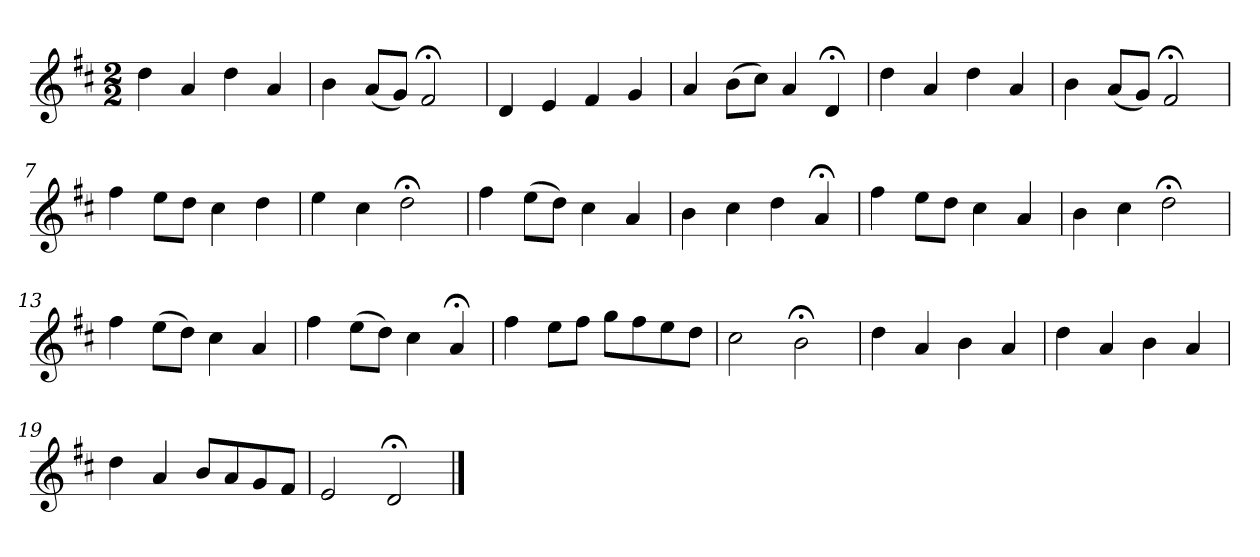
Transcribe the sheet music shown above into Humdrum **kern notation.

**kern
*part1
*staff1
*k[f#c#]
*D:
*M2/2
*MM120
=1
4dd
4a
4dd
4a
=2
4b
(8aL
8gJ)
2f#;<
=3
4d
4e
4f#
4g
=4
4a
(8bL
8cc#J)
4a
4d;<
=5
4dd
4a
4dd
4a
=6
4b
(8aL
8gJ)
2f#;<
=7
4ff#
8eeL
8ddJ
4cc#
4dd
=8
4ee
4cc#
2dd;<
=9
4ff#
(8eeL
8ddJ)
4cc#
4a
=10
4b
4cc#
4dd
4a;<
=11
4ff#
8eeL
8ddJ
4cc#
4a
=12
4b
4cc#
2dd;<
=13
4ff#
(8eeL
8ddJ)
4cc#
4a
=14
4ff#
(8eeL
8ddJ)
4cc#
4a;<
=15
4ff#
8eeL
8ff#J
8ggL
8ff#
8ee
8ddJ
=16
2cc#
2b;<
=17
4dd
4a
4b
4a
=18
4dd
4a
4b
4a
=19
4dd
4a
8bL
8a
8g
8f#J
=20
2e
2d;<
==
*-
